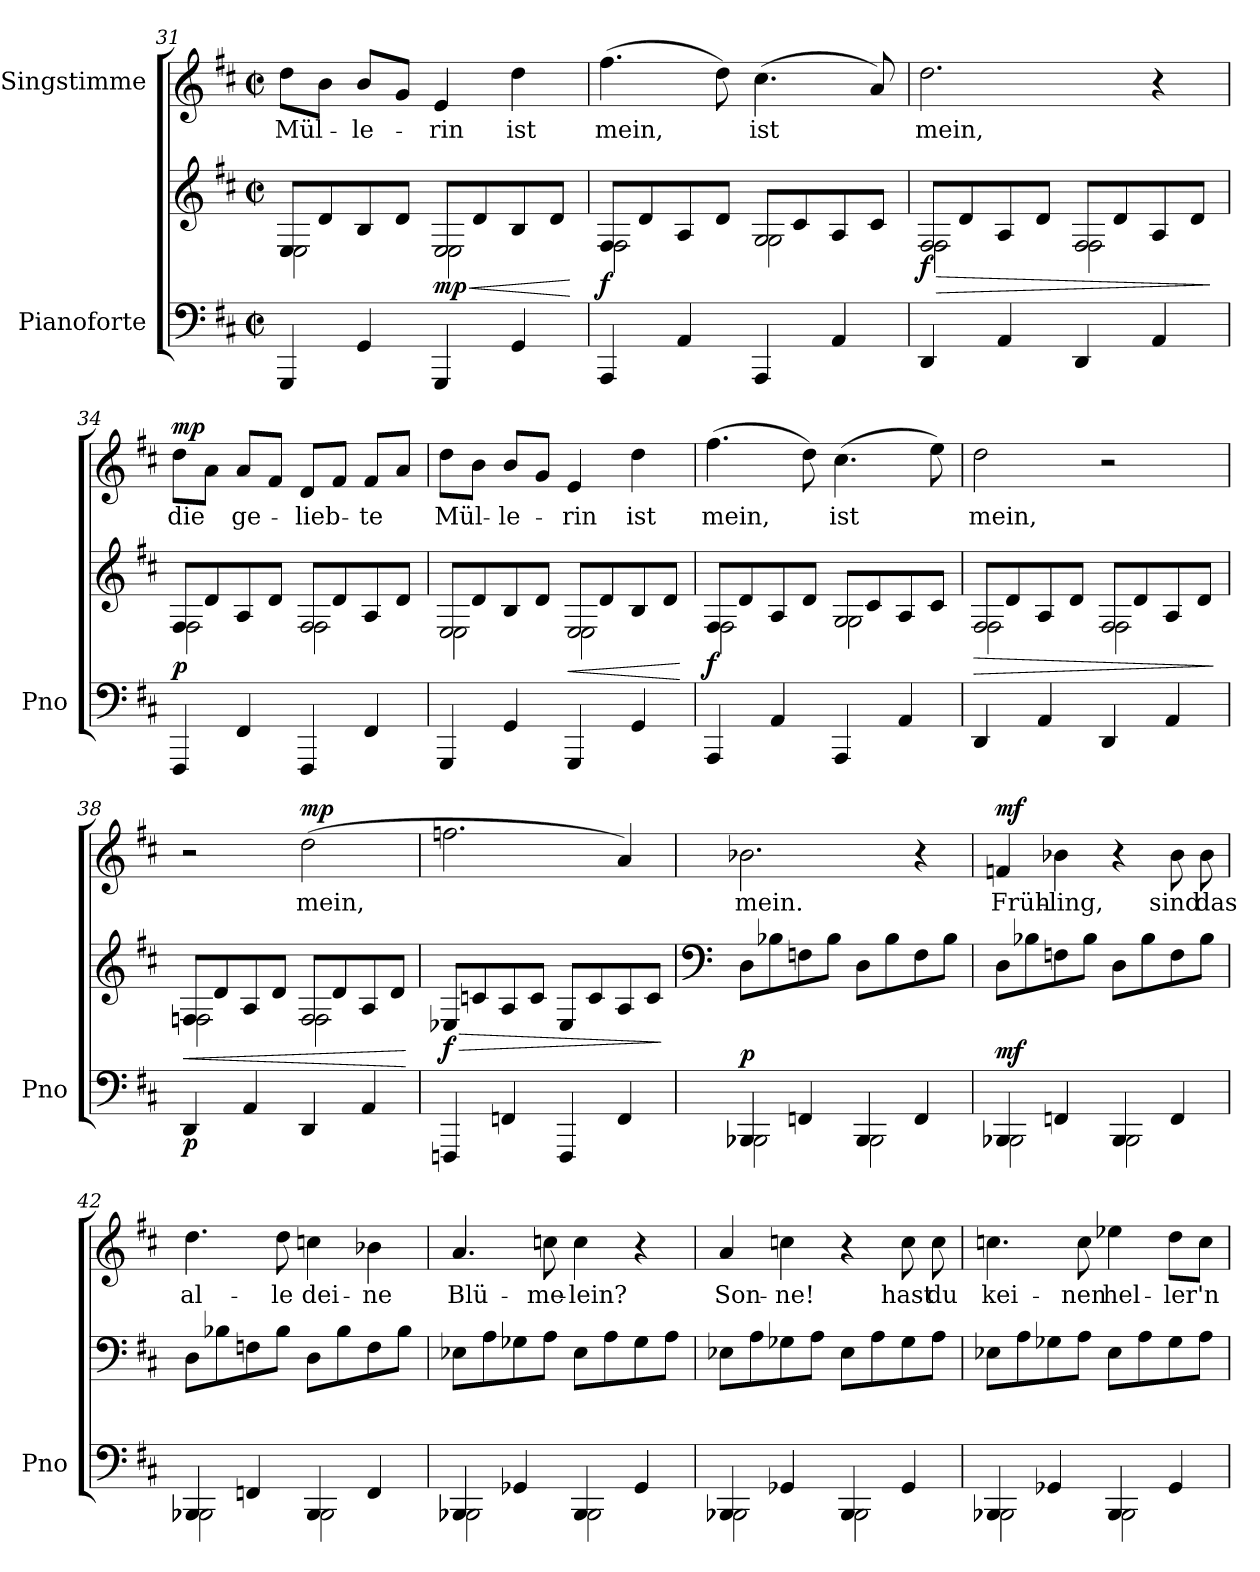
**kern	**kern	**dynam	**kern	**text	**dynam
*part2	*part2	*part2	*part1	*part1	*part1
*staff3	*staff2	*staff2/3	*staff1	*staff1	*staff1
*I"Pianoforte	*	*	*I"Singstimme	*	*
*I'Pno	*	*	*	*	*
*clefF4	*clefG2	*	*clefG2	*	*
*k[f#c#]	*k[f#c#]	*	*k[f#c#]	*	*
*M2/2	*M2/2	*	*M2/2	*	*
*met(c|)	*met(c|)	*	*met(c|)	*	*
=31	=31	=31	=31	=31	=31
!	!LO:N:head=open	!	!	!LO:LY:b	!
*	*^	*	*	*	*
4GGG/	8E/L	2E\	.	8dd\L	Mül-	.
.	8d/	.	.	8b\J	.	.
!	!	!	!	!	!LO:LY:b	!
4GG/	8B/	.	.	8b/L	-le-	.
.	8d/J	.	.	8g/J	.	.
!	!LO:N:head=open	!	!LO:HP:b	!	!LO:LY:b	!
!	!	!	!LO:DY:n=1:b	!	!	!
4GGG/	8E/L	2E\	< mp	4e/	-rin	.
.	8d/	.	.	.	.	.
!	!	!	!	!	!LO:LY:b	!
4GG/	8B/	.	.	4dd\	ist	.
.	8d/J	.	.	.	.	.
*	*v	*v	*	*	*	*
.	.	[	.	.	.
=32	=32	=32	=32	=32	=32
!	!LO:N:head=open	!LO:DY:a=2	!	!LO:LY:b	!
*	*^	*	*	*	*
4AAA/	8F#/L	2F#\	f	(>4.ff#\	mein,	.
.	8d/	.	.	.	.	.
4AA/	8A/	.	.	.	.	.
.	8d/J	.	.	8dd\)	.	.
!	!LO:N:head=open	!	!	!	!LO:LY:b	!
4AAA/	8G/L	2G\	.	(>4.cc#\	ist	.
.	8c#/	.	.	.	.	.
4AA/	8A/	.	.	.	.	.
.	8c#/J	.	.	8a/)	.	.
=33	=33	=33	=33	=33	=33	=33
!	!LO:N:head=open	!	!LO:HP:b	!	!LO:LY:b	!
!	!	!	!LO:DY:n=1:b	!	!	!
4DD/	8F#/L	2F#\	> f	2.dd\	mein,	.
.	8d/	.	.	.	.	.
4AA/	8A/	.	.	.	.	.
.	8d/J	.	.	.	.	.
!	!LO:N:head=open	!	!	!	!	!
4DD/	8F#/L	2F#\	.	.	.	.
.	8d/	.	.	.	.	.
4AA/	8A/	.	.	4r	.	.
.	8d/J	.	.	.	.	.
*	*v	*v	*	*	*	*
.	.	]	.	.	.
!!LO:LB:g=z
=34	=34	=34	=34	=34	=34
!	!LO:N:head=open	!LO:DY:a=2	!	!LO:LY:b	!LO:DY:b
*	*^	*	*	*	*
4FFF#/	8F#/L	2F#\	p	8dd\L	die	mp
.	8d/	.	.	8a\J	.	.
!	!	!	!	!	!LO:LY:b	!
4FF#/	8A/	.	.	8a/L	ge-	.
.	8d/J	.	.	8f#/J	.	.
!	!LO:N:head=open	!	!	!	!LO:LY:b	!
4FFF#/	8F#/L	2F#\	.	8d/L	-lieb-	.
.	8d/	.	.	8f#/J	.	.
!	!	!	!	!	!LO:LY:b	!
4FF#/	8A/	.	.	8f#/L	-te	.
.	8d/J	.	.	8a/J	.	.
=35	=35	=35	=35	=35	=35	=35
!	!LO:N:head=open	!	!	!	!LO:LY:b	!
4GGG/	8E/L	2E\	.	8dd\L	Mül-	.
.	8d/	.	.	8b\J	.	.
!	!	!	!	!	!LO:LY:b	!
4GG/	8B/	.	.	8b/L	-le-	.
.	8d/J	.	.	8g/J	.	.
!	!LO:N:head=open	!	!LO:HP:b	!	!LO:LY:b	!
4GGG/	8E/L	2E\	<	4e/	-rin	.
.	8d/	.	.	.	.	.
!	!	!	!	!	!LO:LY:b	!
4GG/	8B/	.	.	4dd\	ist	.
.	8d/J	.	.	.	.	.
*	*v	*v	*	*	*	*
.	.	[	.	.	.
=36	=36	=36	=36	=36	=36
!	!LO:N:head=open	!LO:DY:a=2	!	!LO:LY:b	!
*	*^	*	*	*	*
4AAA/	8F#/L	2F#\	f	(>4.ff#\	mein,	.
.	8d/	.	.	.	.	.
4AA/	8A/	.	.	.	.	.
.	8d/J	.	.	8dd\)	.	.
!	!LO:N:head=open	!	!	!	!LO:LY:b	!
4AAA/	8G/L	2G\	.	(>4.cc#\	ist	.
.	8c#/	.	.	.	.	.
4AA/	8A/	.	.	.	.	.
.	8c#/J	.	.	8ee\)	.	.
=37	=37	=37	=37	=37	=37	=37
!	!LO:N:head=open	!	!LO:HP:b	!	!LO:LY:b	!
4DD/	8F#/L	2F#\	>	2dd\	mein,	.
.	8d/	.	.	.	.	.
4AA/	8A/	.	.	.	.	.
.	8d/J	.	.	.	.	.
!	!LO:N:head=open	!	!	!	!	!
4DD/	8F#/L	2F#\	.	2r	.	.
.	8d/	.	.	.	.	.
4AA/	8A/	.	.	.	.	.
.	8d/J	.	.	.	.	.
*	*v	*v	*	*	*	*
.	.	]	.	.	.
=38	=38	=38	=38	=38	=38
!	!LO:N:head=open	!LO:HP:b	!	!	!
*	*^	*	*	*	*
!	!	!	!LO:DY:n=1:b=2	!	!	!
4DD/	8Fn/L	2Fn\	< p	2r	.	.
.	8d/	.	.	.	.	.
4AA/	8A/	.	.	.	.	.
.	8d/J	.	.	.	.	.
*	*	*	*	*MM155	*	*
!	!LO:N:head=open	!	!	!	!LO:LY:b	!LO:DY:b
4DD/	8F/L	2F\	.	(>2dd\	mein,	mp
.	8d/	.	.	.	.	.
4AA/	8A/	.	.	.	.	.
.	8d/J	.	.	.	.	.
*	*v	*v	*	*	*	*
.	.	[	.	.	.
=39	=39	=39	=39	=39	=39
!	!	!LO:HP:b	!	!	!
!	!	!LO:DY:n=1:b	!	!	!
4FFFn/	8E-X/L	> f	2.ffn\	.	.
.	8cn/	.	.	.	.
4FFn/	8A/	.	.	.	.
.	8c/J	.	.	.	.
4FFF/	8E-/L	.	.	.	.
.	8c/	.	.	.	.
4FF/	8A/	.	4a/)	.	.
.	8c/J	.	.	.	.
.	.	]	.	.	.
!!LO:LB:g=z
=40	=40	=40	=40	=40	=40
*	*clefF4	*	*	*	*
*^	*	*	*	*	*
!	!	!	!LO:DY:a=2	!	!LO:LY:b	!
4BBB-X/	2BBB-\	8D\L	p	2.b-X\	mein.	.
.	.	8B-X\	.	.	.	.
4FFn/	.	8Fn\	.	.	.	.
.	.	8B-\J	.	.	.	.
4BBB-/	2BBB-\	8D\L	.	.	.	.
.	.	8B-\	.	.	.	.
4FF/	.	8F\	.	4r	.	.
.	.	8B-\J	.	.	.	.
=41	=41	=41	=41	=41	=41	=41
!	!	!	!LO:DY:a=2	!	!LO:LY:b	!LO:DY:b
4BBB-X/	2BBB-\	8D\L	mf	4fn/	Früh-	mf
.	.	8B-X\	.	.	.	.
!	!	!	!	!	!LO:LY:b	!
4FFn/	.	8Fn\	.	4b-X\	-ling,	.
.	.	8B-\J	.	.	.	.
4BBB-/	2BBB-\	8D\L	.	4r	.	.
.	.	8B-\	.	.	.	.
!	!	!	!	!	!LO:LY:b	!
4FF/	.	8F\	.	8b-\	sind	.
!	!	!	!	!	!LO:LY:b	!
.	.	8B-\J	.	8b-\	das	.
=42	=42	=42	=42	=42	=42	=42
!	!	!	!	!	!LO:LY:b	!
4BBB-X/	2BBB-\	8D\L	.	4.dd\	al-	.
.	.	8B-X\	.	.	.	.
4FFn/	.	8Fn\	.	.	.	.
!	!	!	!	!	!LO:LY:b	!
.	.	8B-\J	.	8dd\	-le	.
!	!	!	!	!	!LO:LY:b	!
4BBB-/	2BBB-\	8D\L	.	4ccn\	dei-	.
.	.	8B-\	.	.	.	.
!	!	!	!	!	!LO:LY:b	!
4FF/	.	8F\	.	4b-X\	-ne	.
.	.	8B-\J	.	.	.	.
=43	=43	=43	=43	=43	=43	=43
!	!	!	!	!	!LO:LY:b	!
4BBB-X/	2BBB-\	8E-X\L	.	4.a/	Blü-	.
.	.	8A\	.	.	.	.
4GG-X/	.	8G-X\	.	.	.	.
!	!	!	!	!	!LO:LY:b	!
.	.	8A\J	.	8ccn\	-me-	.
!	!	!	!	!	!LO:LY:b	!
4BBB-/	2BBB-\	8E-\L	.	4cc\	-lein?	.
.	.	8A\	.	.	.	.
4GG-/	.	8G-\	.	4r	.	.
.	.	8A\J	.	.	.	.
=44	=44	=44	=44	=44	=44	=44
!	!	!	!	!	!LO:LY:b	!
4BBB-X/	2BBB-\	8E-X\L	.	4a/	Son-	.
.	.	8A\	.	.	.	.
!	!	!	!	!	!LO:LY:b	!
4GG-X/	.	8G-X\	.	4ccn\	-ne!	.
.	.	8A\J	.	.	.	.
4BBB-/	2BBB-\	8E-\L	.	4r	.	.
.	.	8A\	.	.	.	.
!	!	!	!	!	!LO:LY:b	!
4GG-/	.	8G-\	.	8cc\	hast	.
!	!	!	!	!	!LO:LY:b	!
.	.	8A\J	.	8cc\	du	.
!!LO:LB:g=z
=45	=45	=45	=45	=45	=45	=45
!	!	!	!	!	!LO:LY:b	!
4BBB-X/	2BBB-\	8E-X\L	.	4.ccn\	kei-	.
.	.	8A\	.	.	.	.
4GG-X/	.	8G-X\	.	.	.	.
!	!	!	!	!	!LO:LY:b	!
.	.	8A\J	.	8cc\	-nen	.
!	!	!	!	!	!LO:LY:b	!
4BBB-/	2BBB-\	8E-\L	.	4ee-X\	hel-	.
.	.	8A\	.	.	.	.
!	!	!	!	!	!LO:LY:b	!
4GG-/	.	8G-\	.	8dd\L	-ler'n	.
.	.	8A\J	.	8cc\J	.	.
*v	*v	*	*	*	*	*
=	=	=	=	=	=
*-	*-	*-	*-	*-	*-
